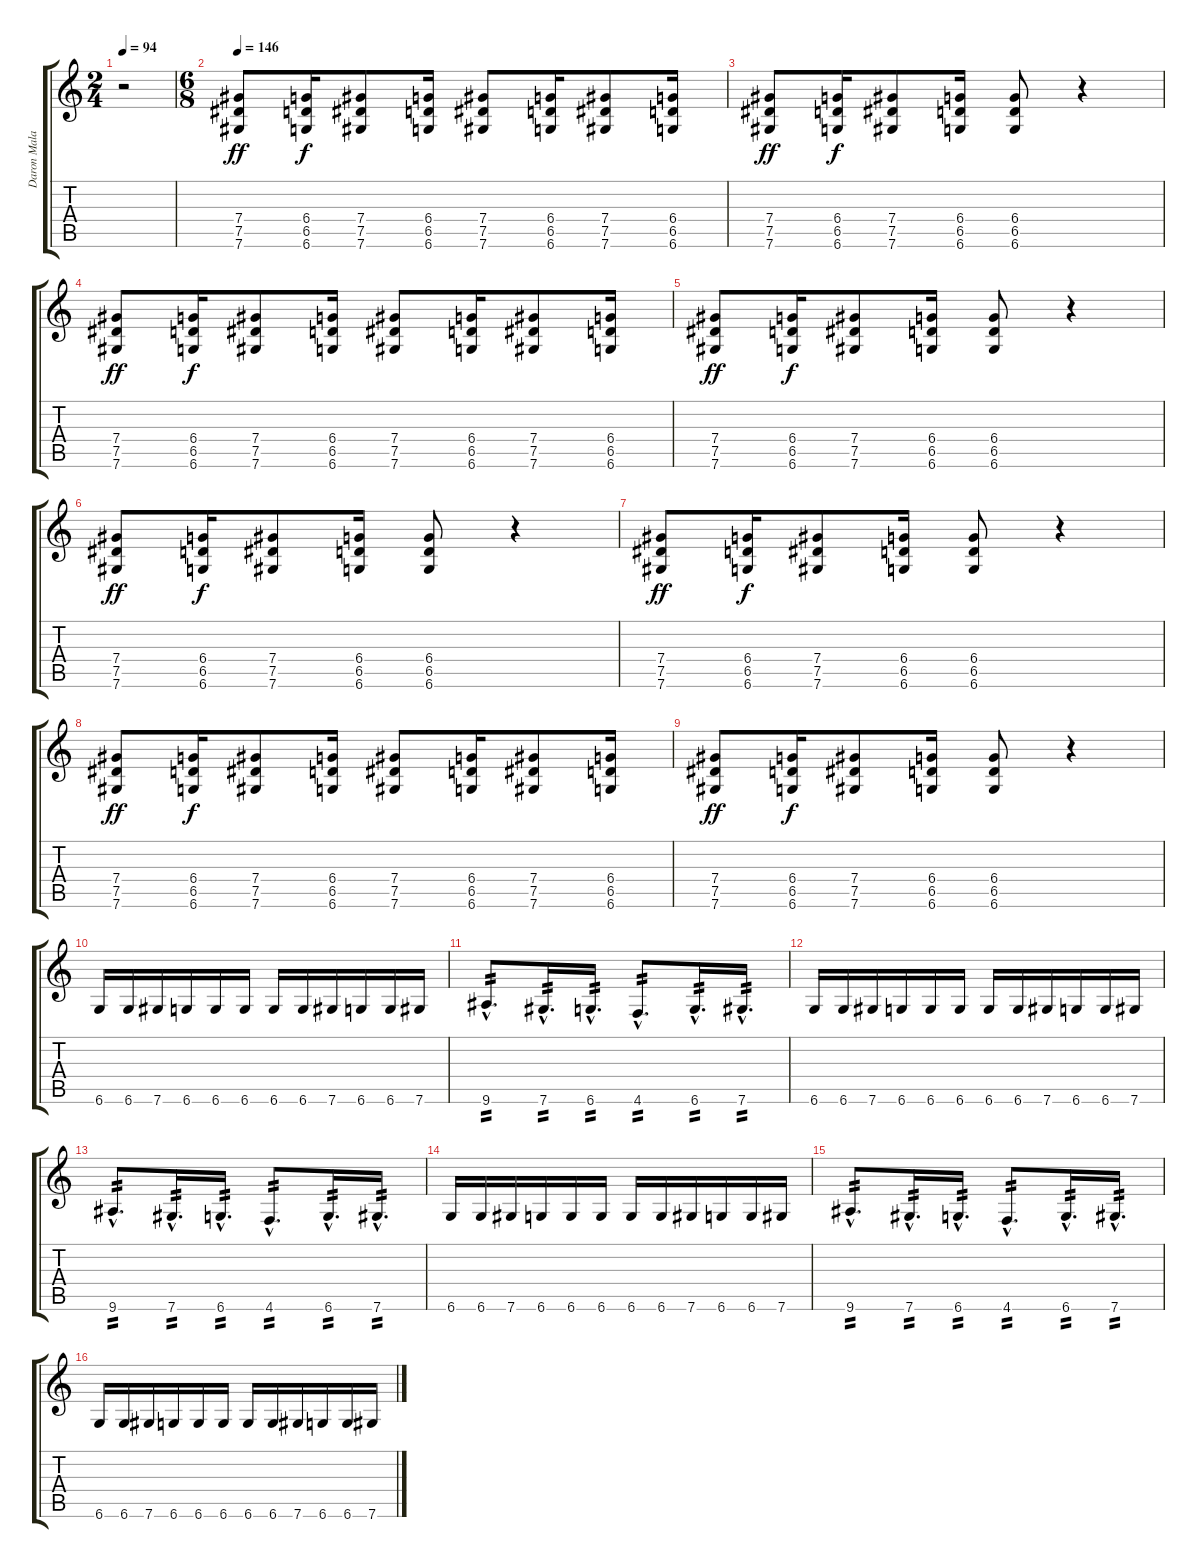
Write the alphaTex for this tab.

\track ("Daron Malakian" "Daron Mala") {instrument distortionguitar}
\staff {score tabs}
\tuning (Eb4 Bb3 Gb3 Db3 Ab2 Db2) {hide}
\ts (2 4)
\tempo 94
\clef g2
\ks c
r.2{dy ff instrument distortionguitar} |
\ts (6 8)
\tempo 146
(7.4 7.5 7.6).8 (6.4 6.5 6.6).16{dy f} (7.4 7.5 7.6).8 (6.4 6.5 6.6).16 (7.4 7.5 7.6).8 (6.4 6.5 6.6).16 (7.4 7.5 7.6).8 (6.4 6.5 6.6).16 |
(7.4 7.5 7.6).8{dy ff} (6.4 6.5 6.6).16{dy f} (7.4 7.5 7.6).8 (6.4 6.5 6.6).16 (6.4 6.5 6.6).8 r.4 |
(7.4 7.5 7.6).8{dy ff} (6.4 6.5 6.6).16{dy f} (7.4 7.5 7.6).8 (6.4 6.5 6.6).16 (7.4 7.5 7.6).8 (6.4 6.5 6.6).16 (7.4 7.5 7.6).8 (6.4 6.5 6.6).16 |
(7.4 7.5 7.6).8{dy ff} (6.4 6.5 6.6).16{dy f} (7.4 7.5 7.6).8 (6.4 6.5 6.6).16 (6.4 6.5 6.6).8 r.4 |
(7.4 7.5 7.6).8{dy ff} (6.4 6.5 6.6).16{dy f} (7.4 7.5 7.6).8 (6.4 6.5 6.6).16 (6.4 6.5 6.6).8 r.4 |
(7.4 7.5 7.6).8{dy ff} (6.4 6.5 6.6).16{dy f} (7.4 7.5 7.6).8 (6.4 6.5 6.6).16 (6.4 6.5 6.6).8 r.4 |
(7.4 7.5 7.6).8{dy ff} (6.4 6.5 6.6).16{dy f} (7.4 7.5 7.6).8 (6.4 6.5 6.6).16 (7.4 7.5 7.6).8 (6.4 6.5 6.6).16 (7.4 7.5 7.6).8 (6.4 6.5 6.6).16 |
(7.4 7.5 7.6).8{dy ff} (6.4 6.5 6.6).16{dy f} (7.4 7.5 7.6).8 (6.4 6.5 6.6).16 (6.4 6.5 6.6).8 r.4 |
6.6.16{volume 16} 6.6.16 7.6.16 6.6.16 6.6.16 6.6.16 6.6.16 6.6.16 7.6.16 6.6.16 6.6.16 7.6.16 |
9.6{hac}.8{d tp 2} 7.6{hac}.16{d tp 2} 6.6{hac}.16{d tp 2} 4.6{hac}.8{d tp 2} 6.6{hac}.16{d tp 2} 7.6{hac}.16{d tp 2} |
6.6.16 6.6.16 7.6.16 6.6.16 6.6.16 6.6.16 6.6.16 6.6.16 7.6.16 6.6.16 6.6.16 7.6.16 |
9.6{hac}.8{d tp 2} 7.6{hac}.16{d tp 2} 6.6{hac}.16{d tp 2} 4.6{hac}.8{d tp 2} 6.6{hac}.16{d tp 2} 7.6{hac}.16{d tp 2} |
6.6.16 6.6.16 7.6.16 6.6.16 6.6.16 6.6.16 6.6.16 6.6.16 7.6.16 6.6.16 6.6.16 7.6.16 |
9.6{hac}.8{d tp 2} 7.6{hac}.16{d tp 2} 6.6{hac}.16{d tp 2} 4.6{hac}.8{d tp 2} 6.6{hac}.16{d tp 2} 7.6{hac}.16{d tp 2} |
6.6.16 6.6.16 7.6.16 6.6.16 6.6.16 6.6.16 6.6.16 6.6.16 7.6.16 6.6.16 6.6.16 7.6.16
